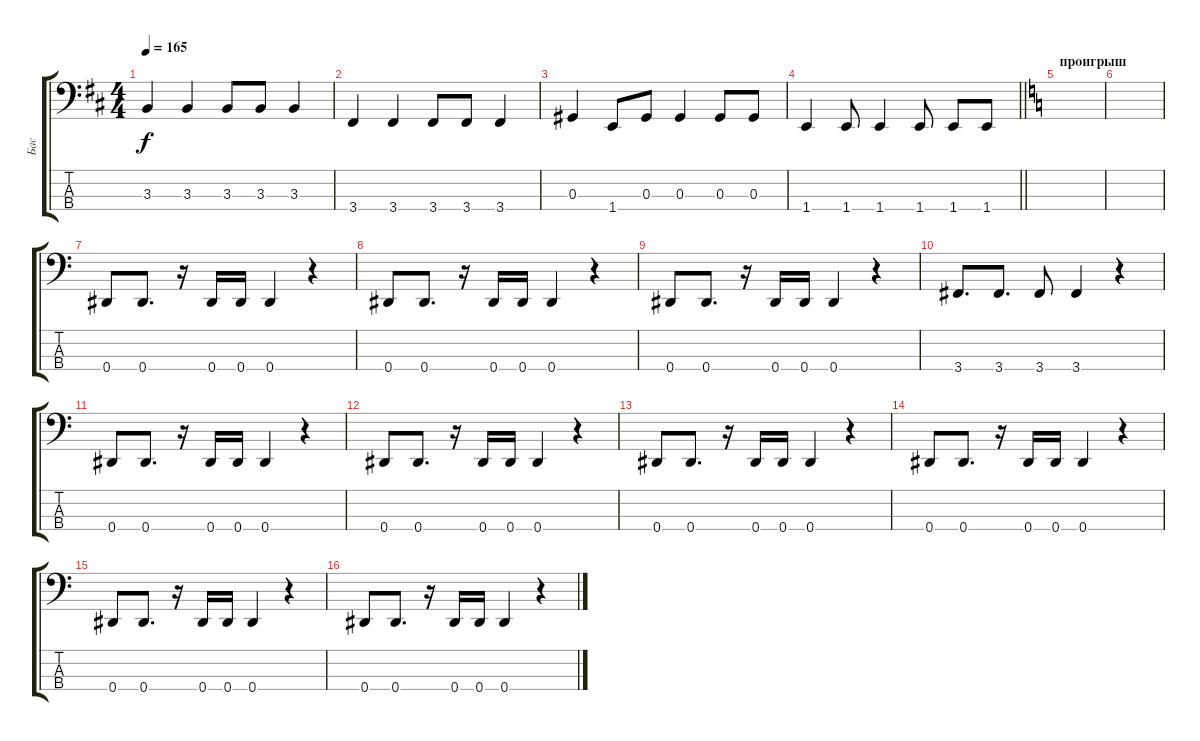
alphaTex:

\track ("Бас" "Бас") {instrument electricbassfinger}
\staff {score tabs}
\tuning (Gb2 Db2 Ab1 Eb1) {hide}
\ts (4 4)
\tempo 165
\clef f4
\ks bminor
3.3.4{dy f} 3.3.4 3.3.8 3.3.8 3.3.4 |
3.4.4 3.4.4 3.4.8 3.4.8 3.4.4 |
0.3.4 1.4.8 0.3.8 0.3.4 0.3.8 0.3.8 |
\barLineRight lightlight
1.4.4 1.4.8 1.4.4 1.4.8 1.4.8 1.4.8 |
\section ("" "проигрыш")
\ks c
|
|
0.4.8 0.4.8{d} r.16 0.4.16 0.4.16 0.4.4 r.4 |
0.4.8 0.4.8{d} r.16 0.4.16 0.4.16 0.4.4 r.4 |
0.4.8 0.4.8{d} r.16 0.4.16 0.4.16 0.4.4 r.4 |
3.4.8{d} 3.4.8{d} 3.4.8 3.4.4 r.4 |
0.4.8 0.4.8{d} r.16 0.4.16 0.4.16 0.4.4 r.4 |
0.4.8 0.4.8{d} r.16 0.4.16 0.4.16 0.4.4 r.4 |
0.4.8 0.4.8{d} r.16 0.4.16 0.4.16 0.4.4 r.4 |
0.4.8 0.4.8{d} r.16 0.4.16 0.4.16 0.4.4 r.4 |
0.4.8 0.4.8{d} r.16 0.4.16 0.4.16 0.4.4 r.4 |
0.4.8 0.4.8{d} r.16 0.4.16 0.4.16 0.4.4 r.4
